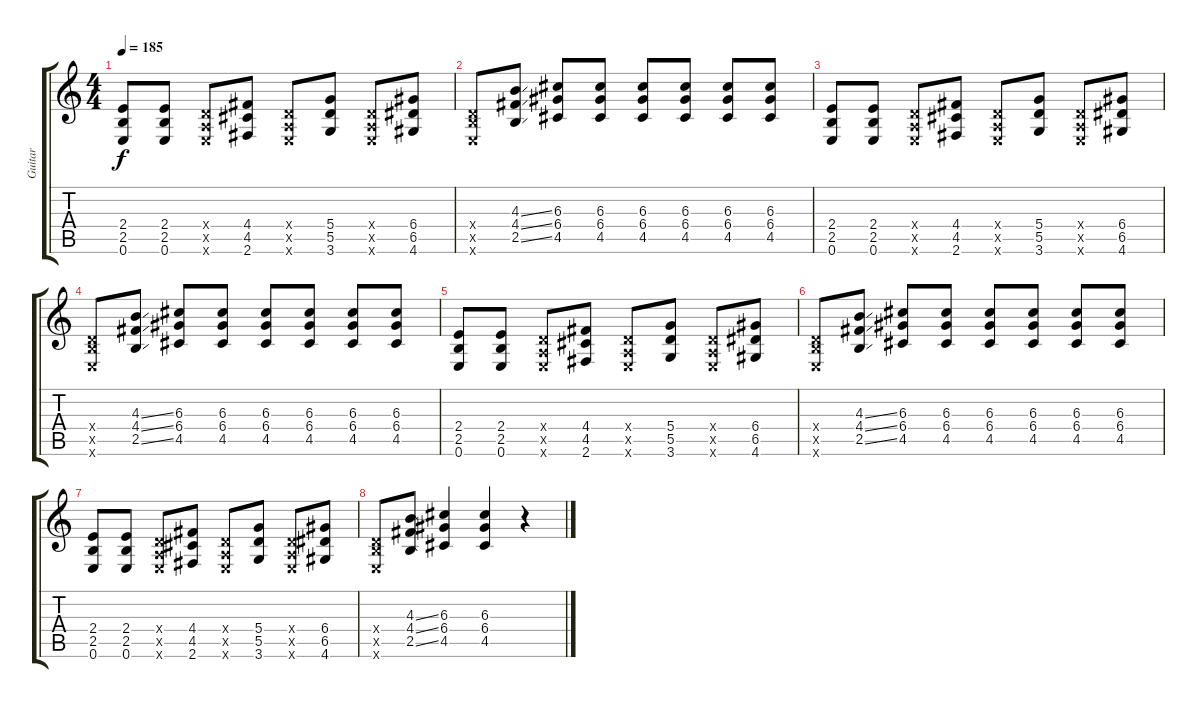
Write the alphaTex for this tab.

\track ("Guitar" "Guitar") {instrument distortionguitar}
\staff {score tabs}
\tuning (E4 B3 G3 D3 A2 E2) {hide}
\ts (4 4)
\tempo 185
\clef g2
\ks c
(2.4 2.5 0.6).8{dy f} (2.4 2.5 0.6).8 (0.4{x} 0.5{x} 0.6{x}).8 (4.4 4.5 2.6).8 (0.4{x} 0.5{x} 0.6{x}).8 (5.4 5.5 3.6).8 (0.4{x} 0.5{x} 0.6{x}).8 (6.4 6.5 4.6).8 |
(0.4{x} 2.5{x} 0.6{x}).8 (4.3{ss} 4.4{ss} 2.5{ss}).8 (6.3 6.4 4.5).8 (6.3 6.4 4.5).8 (6.3 6.4 4.5).8 (6.3 6.4 4.5).8 (6.3 6.4 4.5).8 (6.3 6.4 4.5).8 |
(2.4 2.5 0.6).8 (2.4 2.5 0.6).8 (0.4{x} 0.5{x} 0.6{x}).8 (4.4 4.5 2.6).8 (0.4{x} 0.5{x} 0.6{x}).8 (5.4 5.5 3.6).8 (0.4{x} 0.5{x} 0.6{x}).8 (6.4 6.5 4.6).8 |
(0.4{x} 2.5{x} 0.6{x}).8 (4.3{ss} 4.4{ss} 2.5{ss}).8 (6.3 6.4 4.5).8 (6.3 6.4 4.5).8 (6.3 6.4 4.5).8 (6.3 6.4 4.5).8 (6.3 6.4 4.5).8 (6.3 6.4 4.5).8 |
(2.4 2.5 0.6).8 (2.4 2.5 0.6).8 (0.4{x} 0.5{x} 0.6{x}).8 (4.4 4.5 2.6).8 (0.4{x} 0.5{x} 0.6{x}).8 (5.4 5.5 3.6).8 (0.4{x} 0.5{x} 0.6{x}).8 (6.4 6.5 4.6).8 |
(0.4{x} 2.5{x} 0.6{x}).8 (4.3{ss} 4.4{ss} 2.5{ss}).8 (6.3 6.4 4.5).8 (6.3 6.4 4.5).8 (6.3 6.4 4.5).8 (6.3 6.4 4.5).8 (6.3 6.4 4.5).8 (6.3 6.4 4.5).8 |
(2.4 2.5 0.6).8 (2.4 2.5 0.6).8 (0.4{x} 0.5{x} 0.6{x}).8 (4.4 4.5 2.6).8 (0.4{x} 0.5{x} 0.6{x}).8 (5.4 5.5 3.6).8 (0.4{x} 0.5{x} 0.6{x}).8 (6.4 6.5 4.6).8 |
(0.4{x} 2.5{x} 0.6{x}).8 (4.3{ss} 4.4{ss} 2.5{ss}).8 (6.3 6.4 4.5).4 (6.3 6.4 4.5).4 r.4
